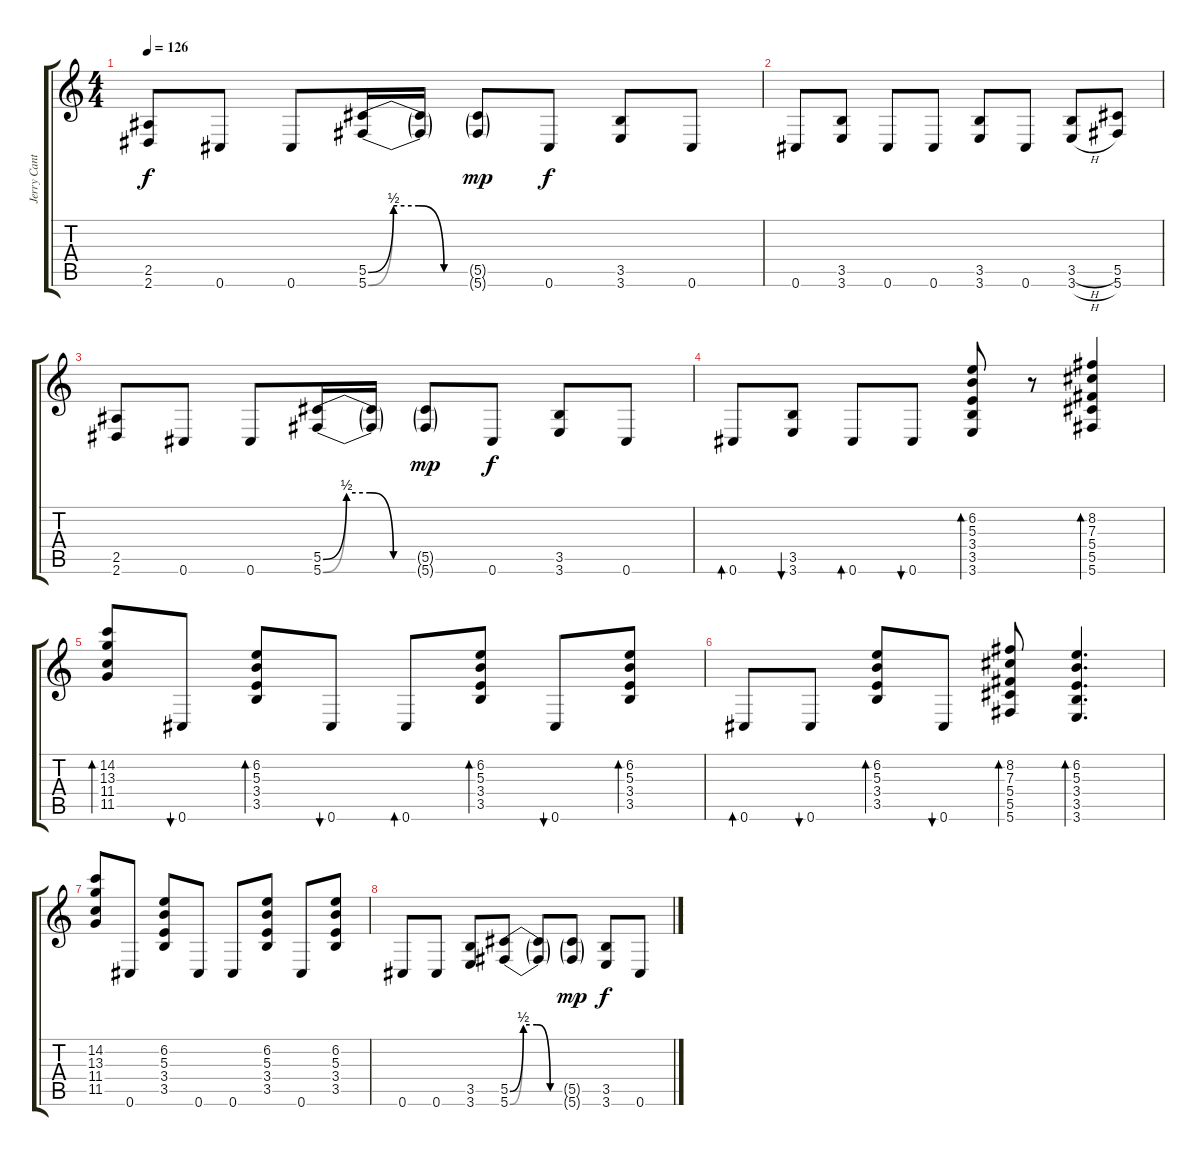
\track ("Jerry Cantrell - Guitar 1" "Jerry Cant") {instrument overdrivenguitar}
\staff {score tabs}
\tuning (Eb4 Bb3 Gb3 Db3 Ab2 Db2) {hide}
\ts (4 4)
\tempo 126
\clef g2
\ks c
(2.5 2.6).8{dy f} 0.6.8 0.6.8 (5.5{be (custom 0 0 15 2 30 2 45 0 60 0)} 5.6{be (custom 0 0 15 2 30 2 45 0 60 0)}).16 (5.5{t} 5.6{t}).16 (5.5{g} 5.6{g}).8{dy mp} 0.6.8{dy f} (3.5 3.6).8 0.6.8 |
0.6.8 (3.5 3.6).8 0.6.8 0.6.8 (3.5 3.6).8 0.6.8 (3.5{h} 3.6{h}).8 (5.5 5.6).8 |
(2.5 2.6).8 0.6.8 0.6.8 (5.5{be (custom 0 0 15 2 30 2 45 0 60 0)} 5.6{be (custom 0 0 15 2 30 2 45 0 60 0)}).16 (5.5{t} 5.6{t}).16 (5.5{g} 5.6{g}).8{dy mp} 0.6.8{dy f} (3.5 3.6).8 0.6.8 |
0.6.8{bd 60} (3.5 3.6).8{bu 60} 0.6.8{bd 60} 0.6.8{bu 60} (6.2 5.3 3.4 3.5 3.6).8{bd 60} r.8 (8.2 7.3 5.4 5.5 5.6).4{bd 60} |
(14.2 13.3 11.4 11.5).8{bd 60} 0.6.8{bu 60} (6.2 5.3 3.4 3.5).8{bd 60} 0.6.8{bu 60} 0.6.8{bd 60} (6.2 5.3 3.4 3.5).8{bd 60} 0.6.8{bu 60} (6.2 5.3 3.4 3.5).8{bd 60} |
0.6.8{bd 60} 0.6.8{bu 60} (6.2 5.3 3.4 3.5).8{bd 60} 0.6.8{bu 60} (8.2 7.3 5.4 5.5 5.6).8{bd 60} (6.2 5.3 3.4 3.5 3.6).4{d bd 60} |
(14.2 13.3 11.4 11.5).8 0.6.8 (6.2 5.3 3.4 3.5).8 0.6.8 0.6.8 (6.2 5.3 3.4 3.5).8 0.6.8 (6.2 5.3 3.4 3.5).8 |
0.6.8 0.6.8 (3.5 3.6).8 (5.5{be (custom 0 0 15 2 30 2 45 0 60 0)} 5.6{be (custom 0 0 15 2 30 2 45 0 60 0)}).8 (5.5{t} 5.6{t}).8 (5.5{g} 5.6{g}).8{dy mp} (3.5 3.6).8{dy f} 0.6.8
